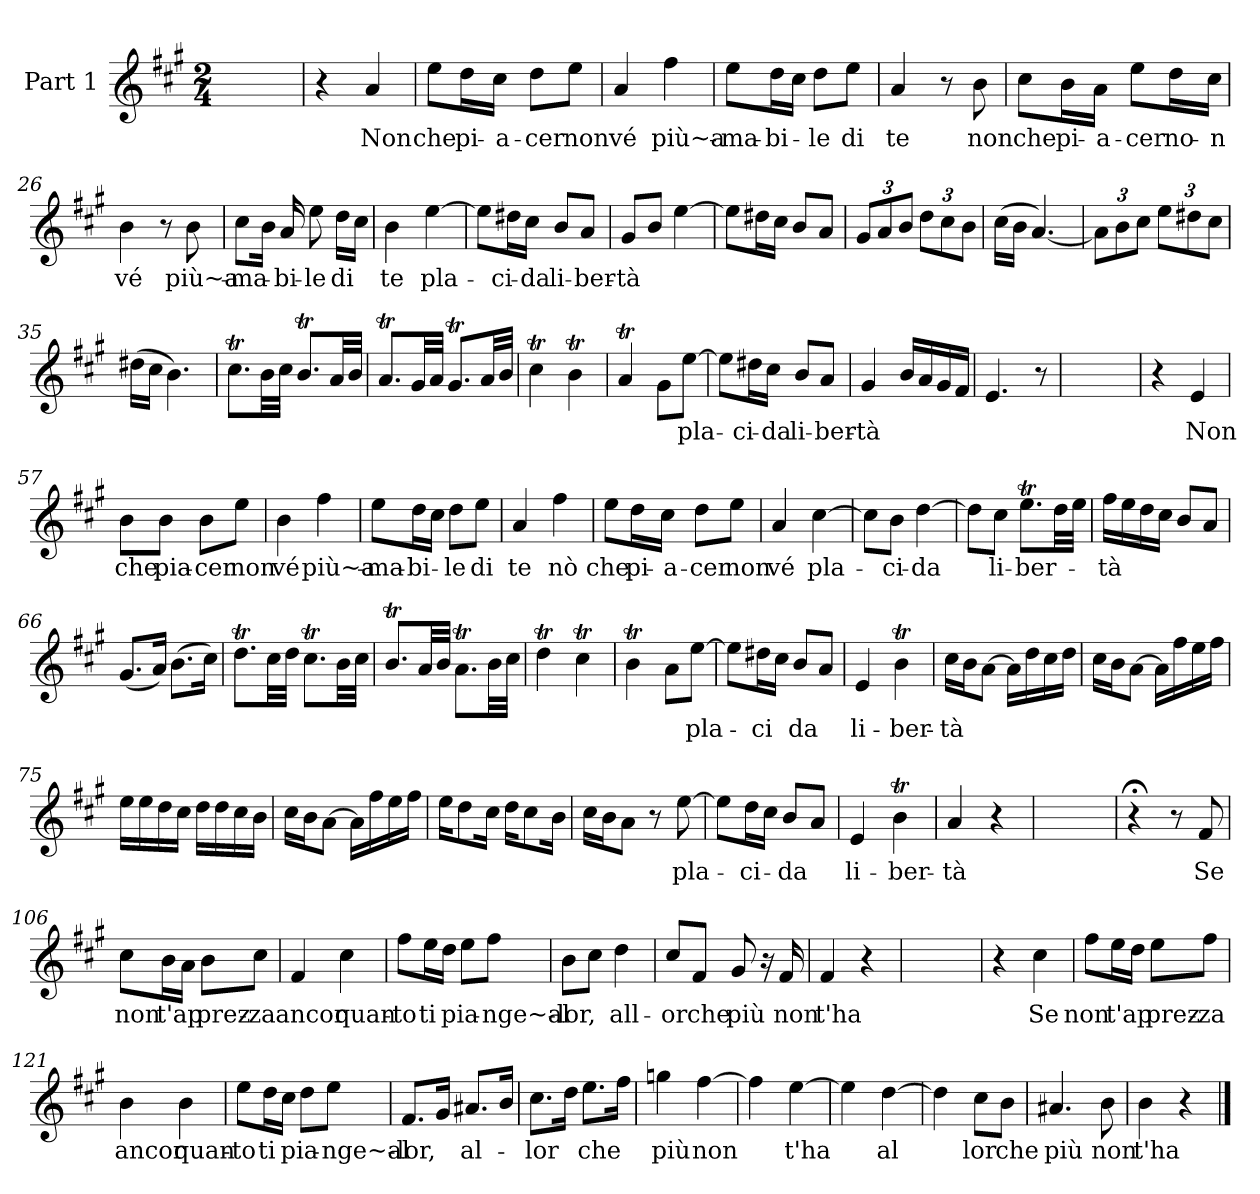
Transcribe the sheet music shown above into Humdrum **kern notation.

**kern	**text
*part1	*part1
*staff1	*staff1
*I"Part 1	*
*clefG2	*
*k[f#c#g#]	*
*M2/4	*
=1	=1
2ryy	.
=20	=20
4r	.
4a/	Non
=21	=21
8ee\L	che
16dd\L	pi-
16cc#\JJ	-a-
8dd\L	-cer
8ee\J	non
=22	=22
4a/	vé
4ff#\	più~a-
=23	=23
8ee\L	-ma-
16dd\L	-bi-
16cc#\JJ	.
8dd\L	-le
8ee\J	di
=24	=24
4a/	te
8r	.
8b\	non
!!LO:LB:g=z
=25	=25
8cc#\L	che
16b\L	pi-
16a\JJ	-a-
8ee\L	-cer
16dd\L	no-
16cc#\JJ	-n
=26	=26
4b\	vé
8r	.
8b\	più~a-
=27	=27
8cc#\L	-ma-
16b\Jk	.
16a/	-bi-
8ee\	-le
16dd\LL	di
16cc#\JJ	.
=28	=28
4b\	te
[4ee\	pla-
=29	=29
8ee\L]	.
16dd#X\L	-ci-
16cc#\JJ	-da
8b/L	li-
8a/J	-ber-
=30	=30
8g#/L	-tà
8b/J	.
[4ee\	.
=31	=31
8ee\L]	.
16dd#X\L	.
16cc#\JJ	.
8b/L	.
8a/J	.
=32	=32
*Xbrackettup	*
12g#/L	.
12a/	.
12b/J	.
12dd\L	.
12cc#\	.
12b\J	.
=33	=33
(16cc#\LL	.
16b\JJ	.
[4.a/)	.
=34	=34
12a\L]	.
12b\	.
12cc#\J	.
12ee\L	.
12dd#X\	.
12cc#\J	.
=35	=35
(16dd#X\LL	.
16cc#\JJ	.
4.b\)	.
=36	=36
8.cc#t\L	.
32b\LL	.
32cc#\JJJ	.
8.bT/L	.
32a/LL	.
32b/JJJ	.
!!LO:LB:g=z
=37	=37
8.aT/L	.
32g#/LL	.
32a/JJJ	.
8.g#t/L	.
32a/LL	.
32b/JJJ	.
=38	=38
4cc#t\	.
4bT\	.
=39	=39
4aT/	.
8g#\L	.
[8ee\J	pla-
=40	=40
8ee\L]	.
16dd#X\L	-ci-
16cc#\JJ	-da
8b/L	li-
8a/J	-ber-
=41	=41
4g#/	-tà
16b/LL	.
16a/	.
16g#/	.
16f#/JJ	.
=42	=42
4.e/	.
8r	.
=43	=43
2ryy	.
=56	=56
4r	.
4e/	Non
=57	=57
8b\L	che
8b\J	pia-
8b\L	-cer
8ee\J	non
!!LO:LB:g=z
=58	=58
4b\	vé
4ff#\	più~a-
=59	=59
8ee\L	-ma-
16dd\L	-bi-
16cc#\JJ	.
8dd\L	-le
8ee\J	di
=60	=60
4a/	te
4ff#\	nò
=61	=61
8ee\L	che
16dd\L	pi-
16cc#\JJ	-a-
8dd\L	-cer
8ee\J	non
=62	=62
4a/	vé
[4cc#\	pla-
=63	=63
8cc#\L]	.
8b\J	-ci-
[4dd\	-da
=64	=64
8dd\L]	.
8cc#\J	li-
8.eeT\L	-ber-
32dd\LL	.
32ee\JJJ	.
=65	=65
16ff#\LL	-tà
16ee\	.
16dd\	.
16cc#\JJ	.
8b/L	.
8a/J	.
=66	=66
(8.g#/L	.
16a/Jk)	.
(8.b\L	.
16cc#\Jk)	.
=67	=67
8.ddT\L	.
32cc#\LL	.
32dd\JJJ	.
8.cc#t\L	.
32b\LL	.
32cc#\JJJ	.
=68	=68
8.bT/L	.
32a/LL	.
32b/JJJ	.
8.aT\L	.
32b\LL	.
32cc#\JJJ	.
!!LO:PB:g=z
=69	=69
4ddT\	.
4cc#t\	.
=70	=70
4bT\	.
8a\L	.
[8ee\J	pla-
=71	=71
8ee\L]	.
16dd#X\L	-ci
16cc#\JJ	.
8b/L	da
8a/J	.
=72	=72
4e/	li-
4bT\	-ber-
=73	=73
16cc#\LL	-tà
16b\J	.
[8a\J	.
16a\LL]	.
16dd\	.
16cc#\	.
16dd\JJ	.
=74	=74
16cc#\LL	.
16b\J	.
[8a\J	.
16a\LL]	.
16ff#\	.
16ee\	.
16ff#\JJ	.
=75	=75
16ee\LL	.
16ee\	.
16dd\	.
16cc#\JJ	.
16dd\LL	.
16dd\	.
16cc#\	.
16b\JJ	.
!!LO:LB:g=z
=76	=76
16cc#\LL	.
16b\J	.
[8a\J	.
16a\LL]	.
16ff#\	.
16ee\	.
16ff#\JJ	.
=77	=77
16ee\KL	.
8dd\	.
16cc#\Jk	.
16dd\KL	.
8cc#\	.
16b\Jk	.
=78	=78
16cc#\LL	.
16b\J	.
8a\J	.
8r	.
[8ee\	pla-
=79	=79
8ee\L]	.
16dd\L	-ci-
16cc#\JJ	.
8b/L	-da
8a/J	.
=80	=80
4e/	li-
4bT\	-ber-
!!LO:LB:g=z
=81	=81
4a/	-tà
4r	.
=82	=82
2ryy	.
=105	=105
4r;<	.
8r	.
8f#/	Se
=106	=106
8cc#\L	non
16b\L	t'ap
16a\JJ	.
8b\L	prez-
8cc#\J	-za
=107	=107
4f#/	ancor
4cc#\	quan-
!!LO:LB:g=z
=108	=108
8ff#\L	-to
16ee\L	ti
16dd\JJ	.
8ee\L	pia-
8ff#\J	-nge~al-
=109	=109
8b\L	-lor,
8cc#\J	.
4dd\	all-
=110	=110
8cc#/L	-or
8f#/J	che
8g#/	più
16r	.
16f#/	non
=111	=111
4f#/	t'ha
4r	.
=112	=112
2ryy	.
=119	=119
4r	.
4cc#\	Se
=120	=120
8ff#\L	non
16ee\L	t'ap
16dd\JJ	.
8ee\L	prez-
8ff#\J	-za
=121	=121
4b\	ancor
4b\	quan-
=122	=122
8ee\L	-to
16dd\L	ti
16cc#\JJ	.
8dd\L	pia-
8ee\J	-nge~al-
!!LO:LB:g=z
=123	=123
8.f#/L	-lor,
16g#/Jk	.
8.a#X/L	al-
16b/Jk	.
=124	=124
8.cc#\L	-lor
16dd\Jk	.
8.ee\L	che
16ff#\Jk	.
=125	=125
4ggn\	più
[4ff#\	non
=126	=126
4ff#\]	.
[4ee\	t'ha
=127	=127
4ee\]	.
[4dd\	al
=128	=128
4dd\]	.
8cc#\L	lor
8b\J	che
=129	=129
4.a#X/	più
8b\	non
=130	=130
4b\	t'ha
4r	.
==	==
*-	*-
